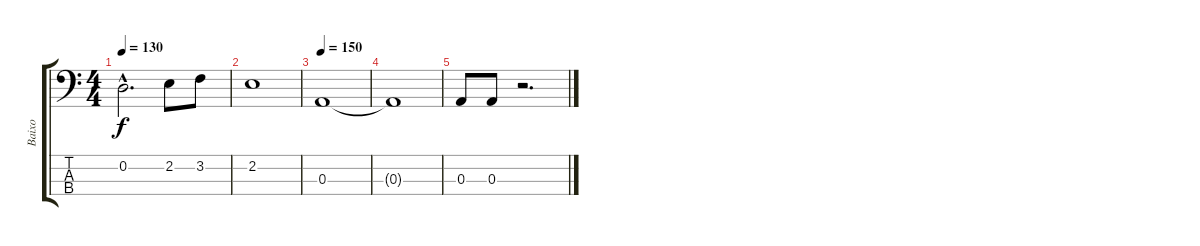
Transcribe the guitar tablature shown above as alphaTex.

\track ("Baixo" "Baixo") {instrument electricbassfinger}
\staff {score tabs}
\tuning (G2 D2 A1 E1) {hide}
\ts (4 4)
\tempo 130
\clef f4
\ks c
0.2{hac}.2{d dy f} 2.2.8 3.2.8 |
2.2.1 |
\tempo 150
0.3.1 |
0.3{t}.1 |
0.3.8 0.3.8 r.2{d}
